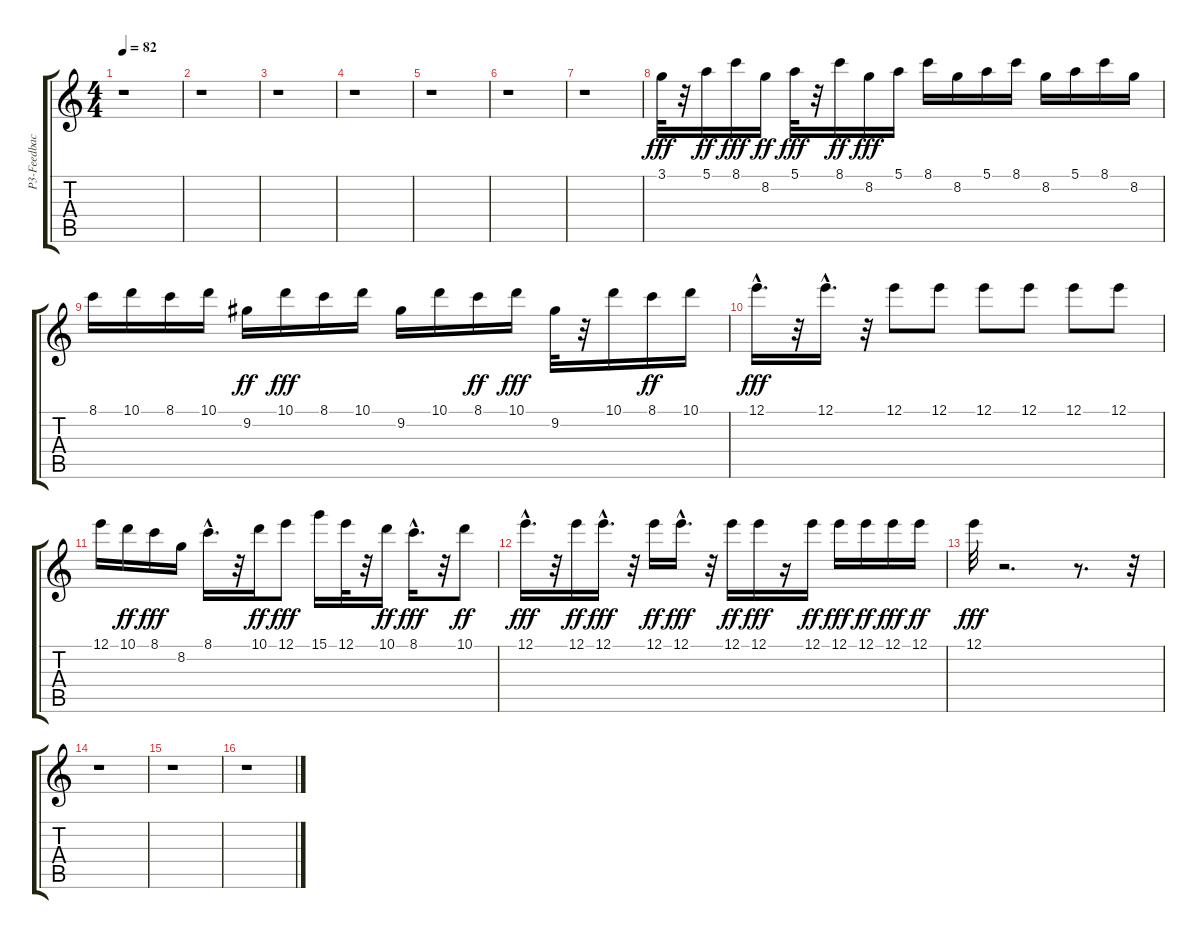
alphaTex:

\track ("P3-Feedback Guitar" "P3-Feedbac") {instrument distortionguitar}
\staff {score tabs}
\tuning (E4 B3 G3 D3 A2 E2) {hide}
\ts (4 4)
\tempo 82
\clef g2
\ks c
r.1{dy fff} |
r.1 |
r.1 |
r.1 |
r.1 |
r.1 |
r.1 |
3.1.32 r.32 5.1.16{dy ff} 8.1.16{dy fff} 8.2.16{dy ff} 5.1.32{dy fff} r.32 8.1.16{dy ff} 8.2.16{dy fff} 5.1.16 8.1.16 8.2.16 5.1.16 8.1.16 8.2.16 5.1.16 8.1.16 8.2.16 |
8.1.16 10.1.16 8.1.16 10.1.16 9.2.16{dy ff} 10.1.16{dy fff} 8.1.16 10.1.16 9.2.16 10.1.16 8.1.16{dy ff} 10.1.16{dy fff} 9.2.32 r.32 10.1.16 8.1.16{dy ff} 10.1.16 |
12.1{hac}.16{d dy fff} r.32 12.1{hac}.16{d} r.32 12.1.8 12.1.8 12.1.8 12.1.8 12.1.8 12.1.8 |
12.1.16 10.1.16{dy ff} 8.1.16{dy fff} 8.2.16 8.1{hac}.16{d} r.32 10.1.16{dy ff} 12.1.8{dy fff} 15.1.16 12.1.32 r.32 10.1.16{dy ff} 8.1{hac}.16{d dy fff} r.32 10.1.8{dy ff} |
12.1{hac}.16{d dy fff} r.32 12.1.16{dy ff} 12.1{hac}.16{d dy fff} r.32 12.1.16{dy ff} 12.1{hac}.16{d dy fff} r.32 12.1.16{dy ff} 12.1.16{dy fff} r.16 12.1.16{dy ff} 12.1.16{dy fff} 12.1.16{dy ff} 12.1.16{dy fff} 12.1.16{dy ff} |
12.1.32{dy fff} r.2{d} r.8{d} r.32 |
r.1 |
r.1 |
r.1
